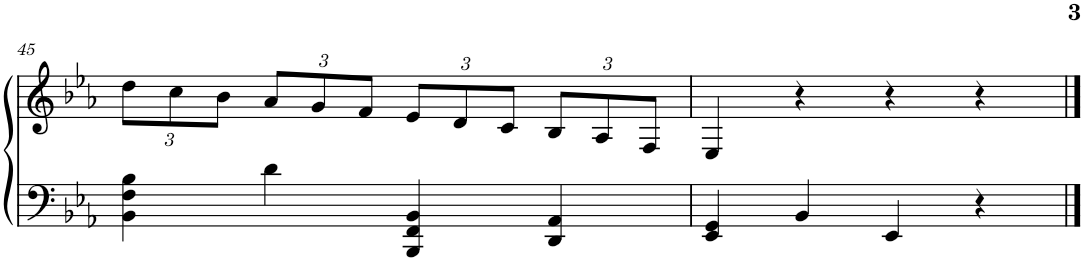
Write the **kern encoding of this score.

**kern	**kern
*part1	*part1
*staff2	*staff1
*I"Piano	*
*I'Pno.	*
!!LO:PB:g=z
*clefF4	*clefG2
*k[b-e-a-]	*k[b-e-a-]
*M4/4	*M4/4
*	*Xbrackettup
=45	=45
4BB-\ 4F\ 4B-\	12dd\L
.	12cc\
.	12b-\J
4d\	12a-/L
.	12g/
.	12f/J
4BBB-/ 4FF/ 4BB-/	12e-/L
.	12d/
.	12c/J
4DD/ 4AA-/	12B-/L
.	12A-/
.	12F/J
=46	=46
4EE-/ 4GG/	4E-/
4BB-/	4r
4EE-/	4r
4r	4r
==	==
*-	*-
